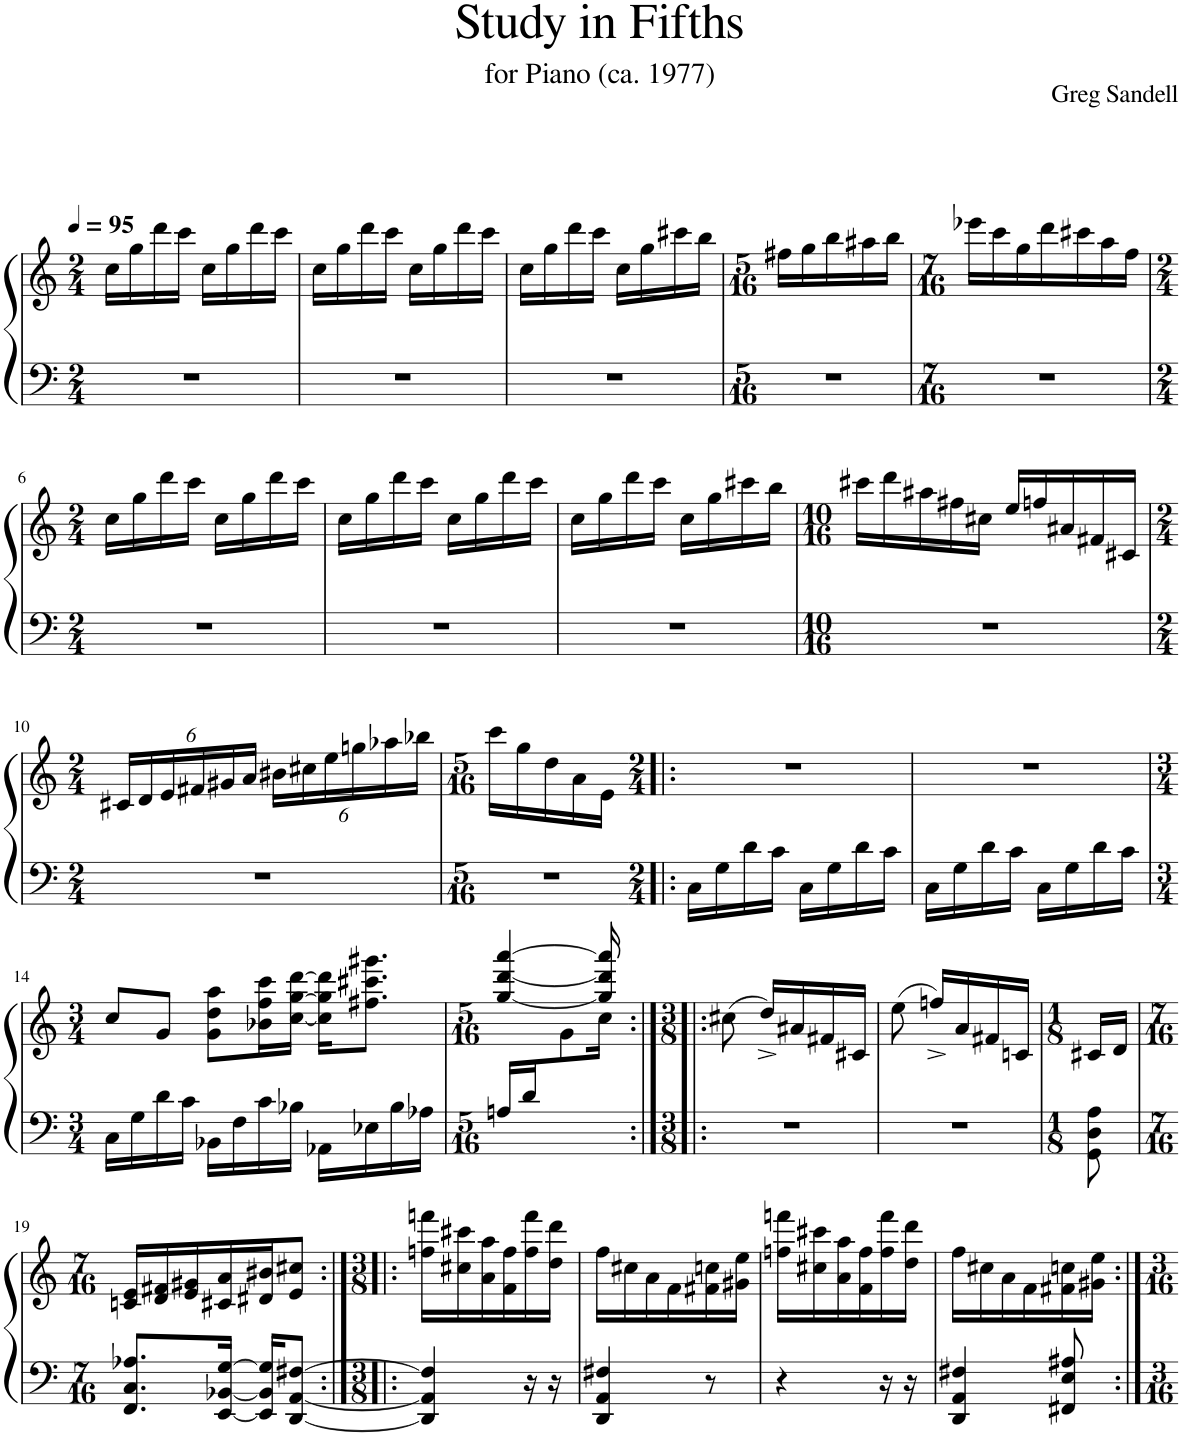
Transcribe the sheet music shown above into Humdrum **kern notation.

**kern	**kern
*part1	*part1
*staff2	*staff1
*I"Piano	*
*I'Pno.	*
*clefF4	*clefG2
*k[]	*k[]
*M2/4	*M2/4
*MM95	*MM95
=1	=1
2r	16cc\LL
.	16gg\
.	16ddd\
.	16ccc\JJ
.	16cc\LL
.	16gg\
.	16ddd\
.	16ccc\JJ
=2	=2
2r	16cc\LL
.	16gg\
.	16ddd\
.	16ccc\JJ
.	16cc\LL
.	16gg\
.	16ddd\
.	16ccc\JJ
=3	=3
2r	16cc\LL
.	16gg\
.	16ddd\
.	16ccc\JJ
.	16cc\LL
.	16gg\
.	16ccc#X\
.	16bb\JJ
=4	=4
*M5/16	*M5/16
16%5r	16ff#X\LL
.	16gg\
.	16bb\
.	16aa#X\
.	16bb\JJ
=5	=5
*M7/16	*M7/16
4..r	16eee-X\LL
.	16ccc\
.	16gg\
.	16ddd\
.	16ccc#X\
.	16aa\
.	16ff\JJ
!!LO:LB:g=z
=6	=6
*M2/4	*M2/4
2r	16cc\LL
.	16gg\
.	16ddd\
.	16ccc\JJ
.	16cc\LL
.	16gg\
.	16ddd\
.	16ccc\JJ
=7	=7
2r	16cc\LL
.	16gg\
.	16ddd\
.	16ccc\JJ
.	16cc\LL
.	16gg\
.	16ddd\
.	16ccc\JJ
=8	=8
2r	16cc\LL
.	16gg\
.	16ddd\
.	16ccc\JJ
.	16cc\LL
.	16gg\
.	16ccc#X\
.	16bb\JJ
=9	=9
*M10/16	*M10/16
8%5r	16ccc#X\LL
.	16ddd\
.	16aa#X\
.	16ff#X\
.	16cc#X\JJ
.	16ee/LL
.	16ffn/
.	16a#X/
.	16f#X/
.	16c#X/JJ
!!LO:LB:g=z
=10	=10
*M2/4	*M2/4
*	*Xbrackettup
2r	24c#X/LL
.	24d/
.	24e/
.	24f#X/
.	24g#X/
.	24a/JJ
.	24b#X\LL
.	24cc#X\
.	24ee\
.	24ggn\
.	24aa-X\
.	24bb-X\JJ
=11	=11
*M5/16	*M5/16
16%5r	16ccc\LL
.	16gg\
.	16dd\
.	16a\
.	16e\JJ
=12!|:	=12!|:
*M2/4	*M2/4
16C\LL	2r
16G\	.
16d\	.
16c\JJ	.
16C\LL	.
16G\	.
16d\	.
16c\JJ	.
=13	=13
16C\LL	2r
16G\	.
16d\	.
16c\JJ	.
16C\LL	.
16G\	.
16d\	.
16c\JJ	.
!!LO:LB:g=z
=14	=14
*M3/4	*M3/4
16C\LL	8cc/L
16G\	.
16d\	8g/J
16c\JJ	.
16BB-X\LL	8g\ 8dd\ 8aa\L
16F\	.
16c\	16b-X\ 16ff\ 16ccc\L
16B-X\JJ	[16cc\ [16gg\ [16ddd\JJ
16AA-X\LL	16cc\] 16gg\] 16ddd\]KL
16E-X\	8.ff#X\ 8.ccc#X\ 8.ggg#X\J
16B-\	.
16A-X\JJ	.
=15	=15
*M5/16	*M5/16
*	*^
16An/LL	[4gg/ [4ddd/ [4aaa/	8ryy
16d/J	.	.
8.ryy	.	8g\
.	16gg/] 16ddd/] 16aaa/]	16cc\Jk
*	*v	*v
=16:|!|:	=16:|!|:
*M3/8	*M3/8
4.r	(8cc#X\
.	16dd^/LL)
.	16a#X/
.	16f#X/
.	16c#X/JJ
=17	=17
4.r	(8ee\
.	16ffn^/LL)
.	16a/
.	16f#X/
.	16cn/JJ
=18	=18
*M1/8	*M1/8
8GG\ 8D\ 8A\	16c#X/LL
.	16d/JJ
!!LO:LB:g=z
=19	=19
*M7/16	*M7/16
8.FF/ 8.C/ 8.A-X/L	16cn/ 16e/LL
.	16d/ 16f#X/
.	16e/ 16g#X/
[16EE/ [16BB-X/ [16G/Jk	16c#X/ 16a/
16EE/] 16BB-/] 16G/]KL	16d#X/ 16b#X/J
[8DD/ [8AA/ [8F#X/J	8e/ 8cc#X/J
=20:|!|:	=20:|!|:
*M3/8	*M3/8
4DD/] 4AA/] 4F#/]	16ffn\ 16fffn\LL
.	16cc#X\ 16ccc#X\
.	16a\ 16aa\
.	16f\ 16ff\
16r	16ff\ 16fff\
16r	16dd\ 16ddd\JJ
=21	=21
4DD/ 4AA/ 4F#X/	16ff\LL
.	16cc#X\
.	16a\
.	16f\
8r	16f#X\ 16ccn\
.	16g#X\ 16ee\JJ
=22	=22
4r	16ffn\ 16fffn\LL
.	16cc#X\ 16ccc#X\
.	16a\ 16aa\
.	16f\ 16ff\
16r	16ff\ 16fff\
16r	16dd\ 16ddd\JJ
=23	=23
4DD/ 4AA/ 4F#X/	16ff\LL
.	16cc#X\
.	16a\
.	16f\
8FF#X/ 8E/ 8A#X/	16f#X\ 16ccn\
.	16g#X\ 16ee\JJ
=:|!	=:|!
*-	*-
